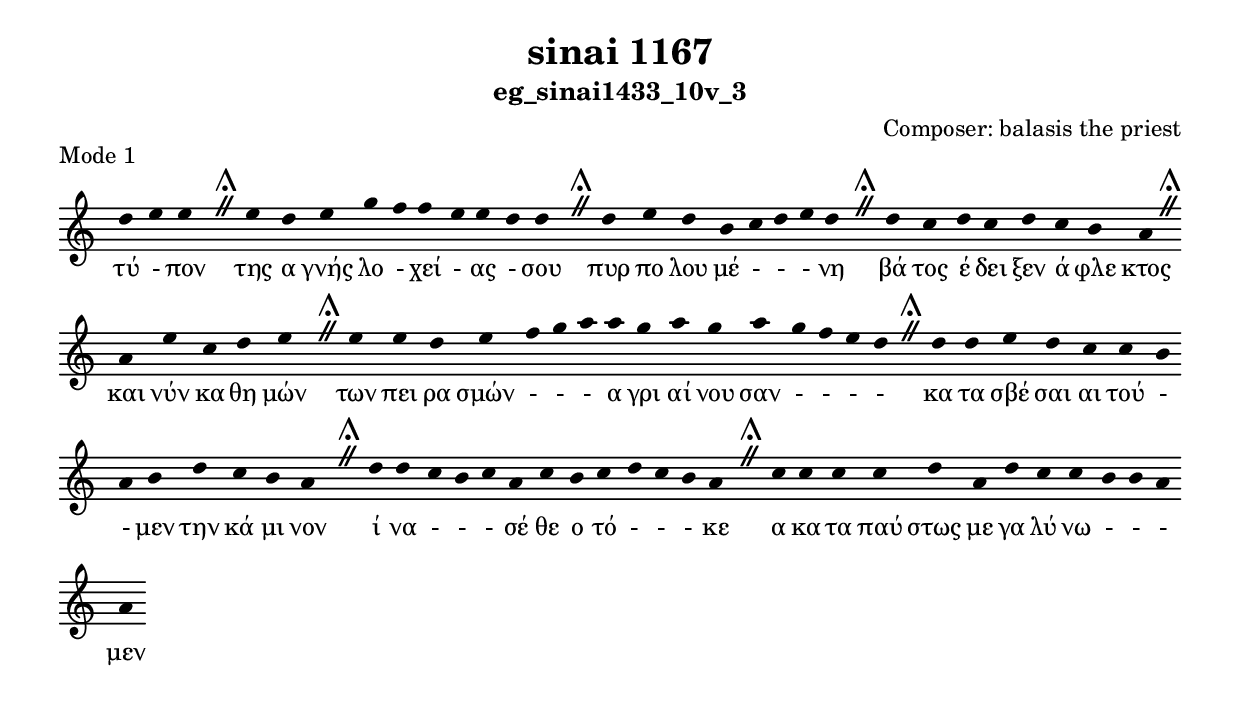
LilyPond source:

\include "gregorian.ly"

	\header {
 	  title = "sinai 1167"
	  subtitle = "eg_sinai1433_10v_3"
	  composer = "Composer: balasis the priest"
	  piece = "Mode 1"
	}

	chant = {
	  d''4 e''4 e''4 \divisioMaior
 e''4 d''4 e''4 g''4 f''4 f''4 e''4 e''4 d''4 d''4 \divisioMaior
 d''4 e''4 d''4 b'4 c''4 d''4 e''4 d''4 \divisioMaior
 d''4 c''4 d''4 c''4 d''4 c''4 b'4 a'4 \divisioMaior
 a'4 e''4 c''4 d''4 e''4 \divisioMaior
 e''4 e''4 d''4 e''4 f''4 g''4 a''4 a''4 g''4 a''4 g''4 a''4 g''4 f''4 e''4 d''4 \divisioMaior
 d''4 d''4 e''4 d''4 c''4 c''4 b'4 a'4 b'4 d''4 c''4 b'4 a'4 \divisioMaior
 d''4 d''4 c''4 b'4 c''4 a'4 c''4 b'4 c''4 d''4 c''4 b'4 a'4 \divisioMaior
 c''4 c''4 c''4 c''4 d''4 a'4 d''4 c''4 c''4 b'4 b'4 a'4 a'4\finalis
	}

	verba = \lyricmode {τύ - πον 
της α γνής λο - χεί - ας - σου 
πυρ πο λου μέ -  -  - νη 
βά τος έ δει ξεν ά φλε κτος 
και νύν κα θη μών 
των πει ρα σμών -  -  - α γρι αί νου σαν -  -  -  - 
κα τα σβέ σαι αι τού -  - μεν την κά μι νον 
ί να -  -  - σέ θε ο τό -  -  - κε 
α κα τα παύ στως με γα λύ νω -  -  - μεν 
	}


	\score {
	  \new Staff <<
	  \new Voice = "melody" \chant
	  \new Lyrics = "one" \lyricsto melody \verba
	  >>
	  \layout {
	    \context {
	      \Staff
	      \remove "Time_signature_engraver"
	      \remove "Bar_engraver"
	    }
	    \context {
	      \Voice
	      \remove "Stem_engraver"
	    }
	  }
	}